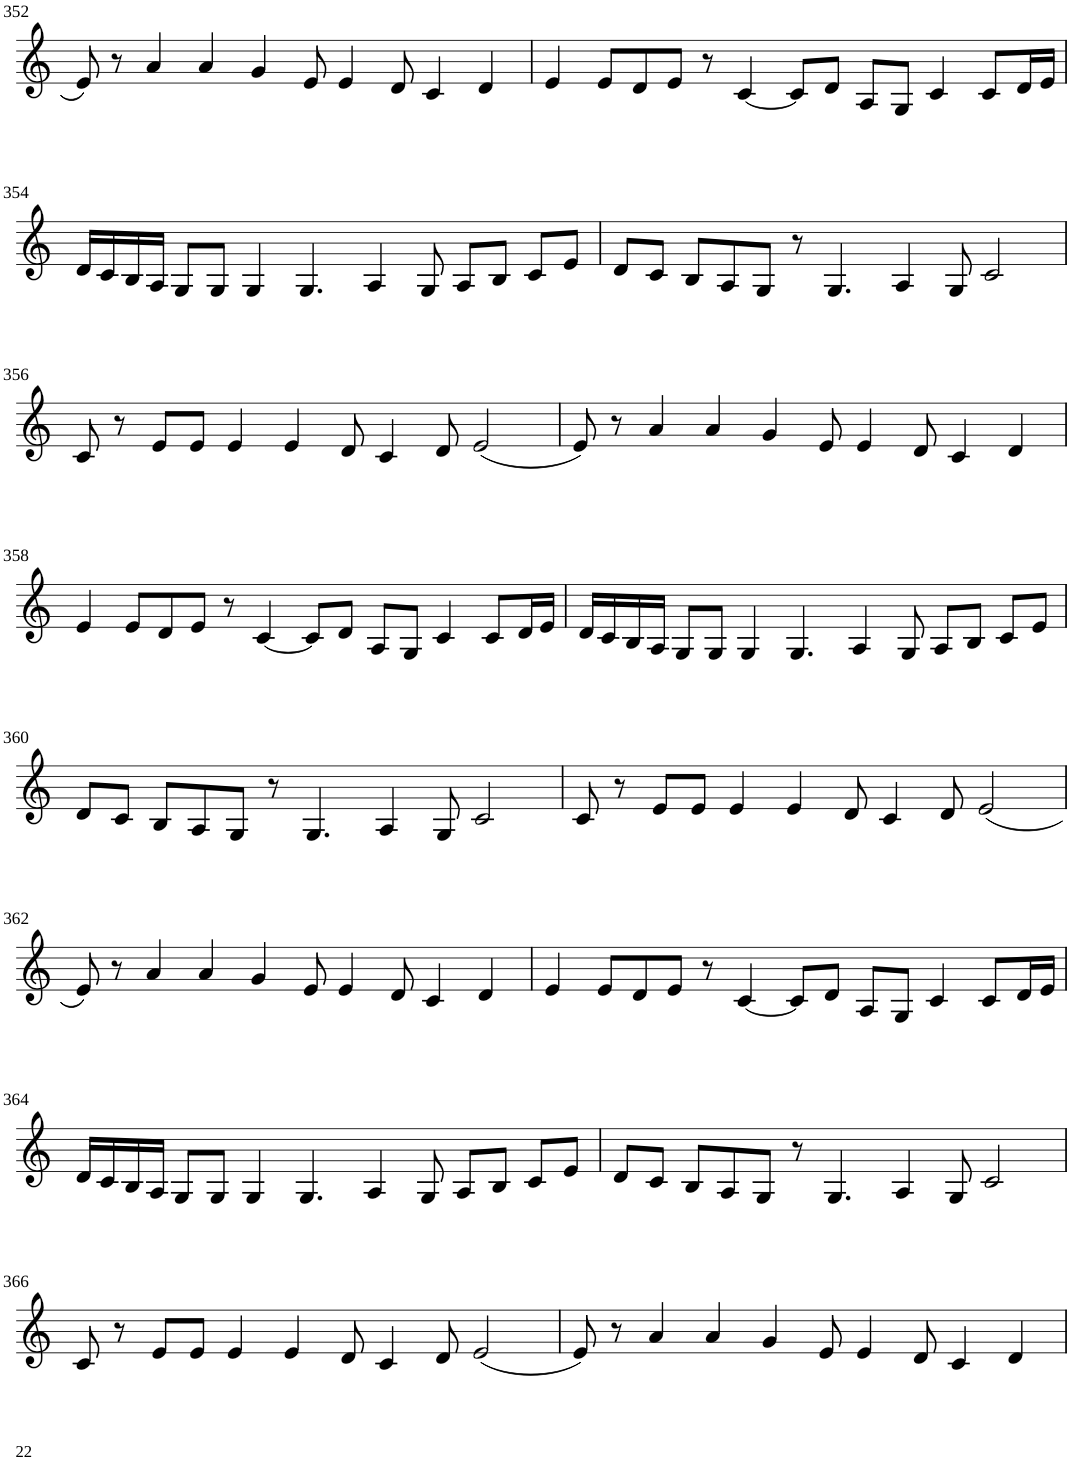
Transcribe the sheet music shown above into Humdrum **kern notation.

**kern
*part1
*staff1
*I"Violin
!!LO:PB:g=z
*clefG2
*k[]
*M8/4
=352
8e/
8r
4a/
4a/
4g/
8e/
4e/
8d/
4c/
4d/
=353
4e/
8e/L
8d/
8e/J
8r
[4c/
8c/L]
8d/J
8A/L
8G/J
4c/
8c/L
16d/L
16e/JJ
!!LO:LB:g=z
=354
16d/LL
16c/
16B/
16A/JJ
8G/L
8G/J
4G/
4.G/
4A/
8G/
8A/L
8B/J
8c/L
8e/J
=355
8d/L
8c/J
8B/L
8A/
8G/J
8r
4.G/
4A/
8G/
2c/
!!LO:LB:g=z
=356
8c/
8r
8e/L
8e/J
4e/
4e/
8d/
4c/
8d/
(2e/
=357
8e/)
8r
4a/
4a/
4g/
8e/
4e/
8d/
4c/
4d/
!!LO:LB:g=z
=358
4e/
8e/L
8d/
8e/J
8r
[4c/
8c/L]
8d/J
8A/L
8G/J
4c/
8c/L
16d/L
16e/JJ
=359
16d/LL
16c/
16B/
16A/JJ
8G/L
8G/J
4G/
4.G/
4A/
8G/
8A/L
8B/J
8c/L
8e/J
!!LO:LB:g=z
=360
8d/L
8c/J
8B/L
8A/
8G/J
8r
4.G/
4A/
8G/
2c/
=361
8c/
8r
8e/L
8e/J
4e/
4e/
8d/
4c/
8d/
(2e/
!!LO:LB:g=z
=362
8e/)
8r
4a/
4a/
4g/
8e/
4e/
8d/
4c/
4d/
=363
4e/
8e/L
8d/
8e/J
8r
[4c/
8c/L]
8d/J
8A/L
8G/J
4c/
8c/L
16d/L
16e/JJ
!!LO:LB:g=z
=364
16d/LL
16c/
16B/
16A/JJ
8G/L
8G/J
4G/
4.G/
4A/
8G/
8A/L
8B/J
8c/L
8e/J
=365
8d/L
8c/J
8B/L
8A/
8G/J
8r
4.G/
4A/
8G/
2c/
!!LO:LB:g=z
=366
8c/
8r
8e/L
8e/J
4e/
4e/
8d/
4c/
8d/
(2e/
=367
8e/)
8r
4a/
4a/
4g/
8e/
4e/
8d/
4c/
4d/
=
*-
